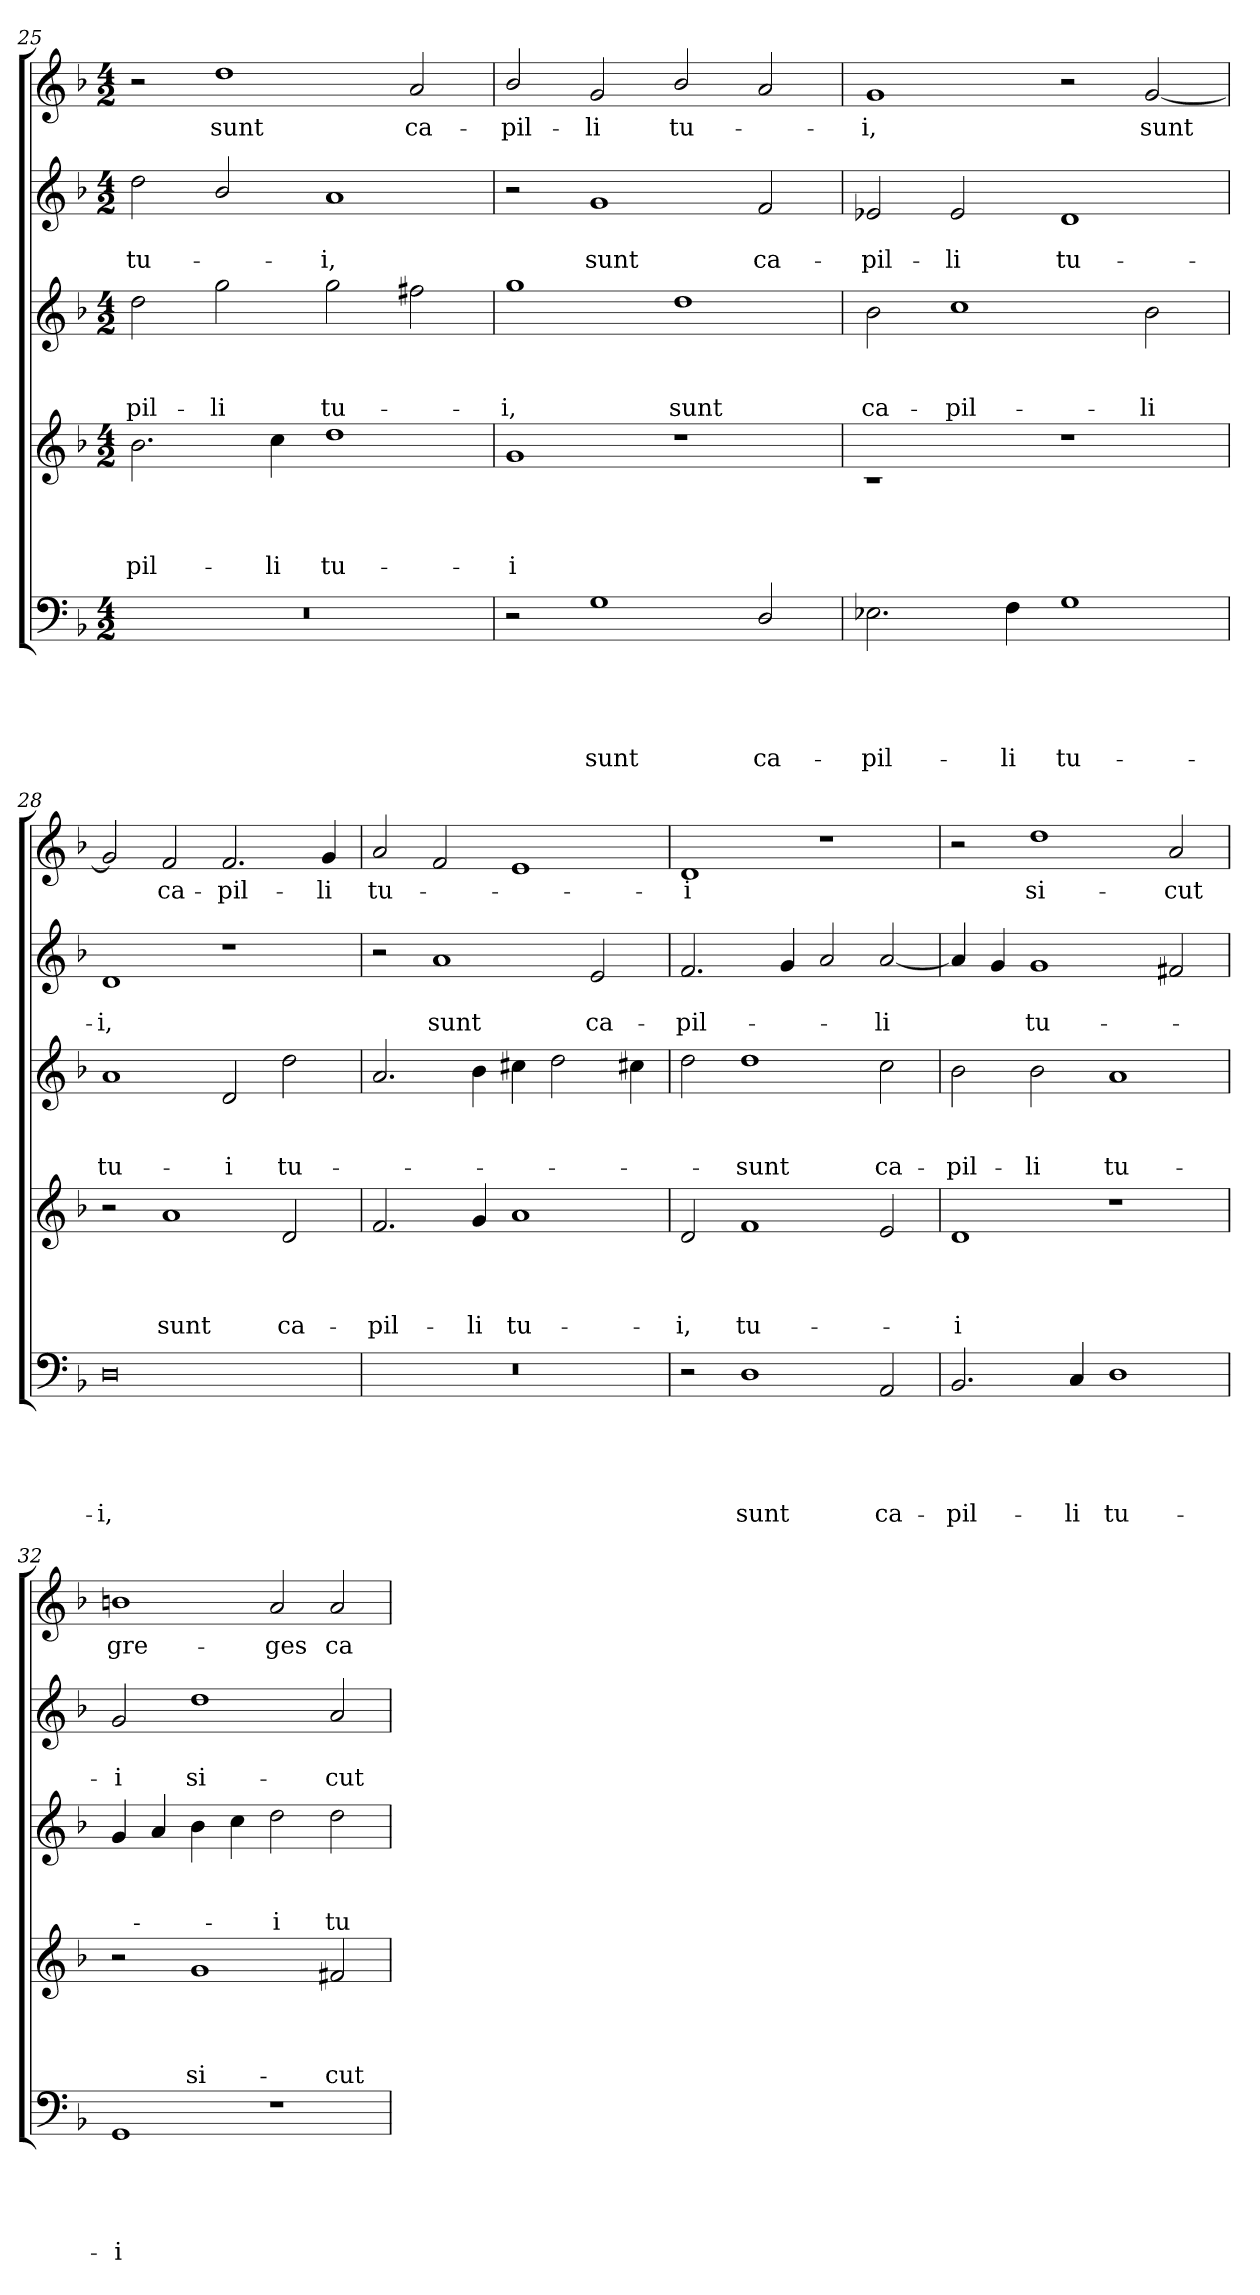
**kern	**text	**text	**text	**text	**text	**kern	**text	**text	**text	**text	**kern	**text	**text	**text	**kern	**text	**text	**kern	**text
*part5	*part5	*part5	*part5	*part5	*part5	*part4	*part4	*part4	*part4	*part4	*part3	*part3	*part3	*part3	*part2	*part2	*part2	*part1	*part1
*staff5	*staff5	*staff5	*staff5	*staff5	*staff5	*staff4	*staff4	*staff4	*staff4	*staff4	*staff3	*staff3	*staff3	*staff3	*staff2	*staff2	*staff2	*staff1	*staff1
*clefF4	*	*	*	*	*	*clefG2	*	*	*	*	*clefG2	*	*	*	*clefG2	*	*	*clefG2	*
*	*	*	*	*	*	*ITrd7c12	*	*	*	*	*ITrd7c12	*	*	*	*	*	*	*	*
*k[b-]	*	*	*	*	*	*k[b-]	*	*	*	*	*k[b-]	*	*	*	*k[b-]	*	*	*k[b-]	*
*F:	*	*	*	*	*	*F:	*	*	*	*	*F:	*	*	*	*F:	*	*	*F:	*
*M4/2	*	*	*	*	*	*M4/2	*	*	*	*	*M4/2	*	*	*	*M4/2	*	*	*M4/2	*
=25	=25	=25	=25	=25	=25	=25	=25	=25	=25	=25	=25	=25	=25	=25	=25	=25	=25	=25	=25
!	!	!	!	!	!	!	!	!	!	!LO:LY:b	!	!	!	!LO:LY:b	!	!	!LO:LY:b	!	!
0r	.	.	.	.	.	2.B-\	.	.	.	-pil-	2d\	.	.	-pil-	2dd\	.	tu-	2r	.
!	!	!	!	!	!	!	!	!	!	!	!	!	!	!LO:LY:b	!	!	!	!	!LO:LY:b
.	.	.	.	.	.	.	.	.	.	.	2g\	.	.	-li	2b-/	.	.	1dd	sunt
!	!	!	!	!	!	!	!	!	!	!LO:LY:b	!	!	!	!	!	!	!	!	!
.	.	.	.	.	.	4c\	.	.	.	-li	.	.	.	.	.	.	.	.	.
!	!	!	!	!	!	!	!	!	!	!LO:LY:b	!	!	!	!LO:LY:b	!	!	!LO:LY:b	!	!
.	.	.	.	.	.	1d	.	.	.	tu-	2g\	.	.	tu-	1a	.	-i,	.	.
!	!	!	!	!	!	!	!	!	!	!	!	!	!	!	!	!	!	!	!LO:LY:b
.	.	.	.	.	.	.	.	.	.	.	2f#X\	.	.	.	.	.	.	2a/	ca-
=26	=26	=26	=26	=26	=26	=26	=26	=26	=26	=26	=26	=26	=26	=26	=26	=26	=26	=26	=26
!	!	!	!	!	!	!	!	!	!	!LO:LY:b	!	!	!	!LO:LY:b	!	!	!	!	!LO:LY:b
2r	.	.	.	.	.	1G	.	.	.	-i	1g	.	.	-i,	2r	.	.	2b-/	-pil-
!	!	!	!	!	!LO:LY:b	!	!	!	!	!	!	!	!	!	!	!	!LO:LY:b	!	!LO:LY:b
1G	.	.	.	.	sunt	.	.	.	.	.	.	.	.	.	1g	.	sunt	2g/	-li
!	!	!	!	!	!	!	!	!	!	!	!	!	!	!LO:LY:b	!	!	!	!	!LO:LY:b
.	.	.	.	.	.	1r	.	.	.	.	1d	.	.	sunt	.	.	.	2b-/	tu-
!	!	!	!	!	!LO:LY:b	!	!	!	!	!	!	!	!	!	!	!	!LO:LY:b	!	!
2D/	.	.	.	.	ca-	.	.	.	.	.	.	.	.	.	2f/	.	ca-	2a/	.
!!LO:PB:g=z
=27	=27	=27	=27	=27	=27	=27	=27	=27	=27	=27	=27	=27	=27	=27	=27	=27	=27	=27	=27
!	!	!	!	!	!LO:LY:b	!	!	!	!	!	!	!	!	!LO:LY:b	!	!	!LO:LY:b	!	!LO:LY:b
2.E-i\	.	.	.	.	-pil-	1rc	.	.	.	.	2B-\	.	.	ca-	2e-i/	.	-pil-	1g	-i,
!	!	!	!	!	!	!	!	!	!	!	!	!	!	!LO:LY:b	!	!	!LO:LY:b	!	!
.	.	.	.	.	.	.	.	.	.	.	1c	.	.	-pil-	2e-/	.	-li	.	.
!	!	!	!	!	!LO:LY:b	!	!	!	!	!	!	!	!	!	!	!	!	!	!
4F\	.	.	.	.	-li	.	.	.	.	.	.	.	.	.	.	.	.	.	.
!	!	!	!	!	!LO:LY:b	!	!	!	!	!	!	!	!	!	!	!	!LO:LY:b	!	!
1G	.	.	.	.	tu-	1r	.	.	.	.	.	.	.	.	1d	.	tu-	2r	.
!	!	!	!	!	!	!	!	!	!	!	!	!	!	!LO:LY:b	!	!	!	!	!LO:LY:b
.	.	.	.	.	.	.	.	.	.	.	2B-\	.	.	-li	.	.	.	[<2g/	sunt
=28	=28	=28	=28	=28	=28	=28	=28	=28	=28	=28	=28	=28	=28	=28	=28	=28	=28	=28	=28
!	!	!	!	!	!LO:LY:b	!	!	!	!	!	!	!	!	!LO:LY:b	!	!	!LO:LY:b	!	!
0D	.	.	.	.	-i,	2r	.	.	.	.	1A	.	.	tu-	1d	.	-i,	2g/]	.
!	!	!	!	!	!	!	!	!	!	!LO:LY:b	!	!	!	!	!	!	!	!	!LO:LY:b
.	.	.	.	.	.	1A	.	.	.	sunt	.	.	.	.	.	.	.	2f/	ca-
!	!	!	!	!	!	!	!	!	!	!	!	!	!	!LO:LY:b	!	!	!	!	!LO:LY:b
.	.	.	.	.	.	.	.	.	.	.	2D/	.	.	-i	1r	.	.	2.f/	-pil-
!	!	!	!	!	!	!	!	!	!	!LO:LY:b	!	!	!	!LO:LY:b	!	!	!	!	!
.	.	.	.	.	.	2D/	.	.	.	ca-	2d\	.	.	tu-	.	.	.	.	.
!	!	!	!	!	!	!	!	!	!	!	!	!	!	!	!	!	!	!	!LO:LY:b
.	.	.	.	.	.	.	.	.	.	.	.	.	.	.	.	.	.	4g/	-li
=29	=29	=29	=29	=29	=29	=29	=29	=29	=29	=29	=29	=29	=29	=29	=29	=29	=29	=29	=29
!LO:N:vis=1	!	!	!	!	!	!	!	!	!	!LO:LY:b	!	!	!	!	!	!	!	!	!LO:LY:b
0r	.	.	.	.	.	2.F/	.	.	.	-pil-	2.A/	.	.	.	2r	.	.	2a/	tu-
!	!	!	!	!	!	!	!	!	!	!	!	!	!	!	!	!	!LO:LY:b	!	!
.	.	.	.	.	.	.	.	.	.	.	.	.	.	.	1a	.	sunt	2f/	.
!	!	!	!	!	!	!	!	!	!	!LO:LY:b	!	!	!	!	!	!	!	!	!
.	.	.	.	.	.	4G/	.	.	.	-li	4B-\	.	.	.	.	.	.	.	.
!	!	!	!	!	!	!	!	!	!	!LO:LY:b	!	!	!	!	!	!	!	!	!
.	.	.	.	.	.	1A	.	.	.	tu-	4c#X\	.	.	.	.	.	.	1e	.
.	.	.	.	.	.	.	.	.	.	.	2d\	.	.	.	.	.	.	.	.
!	!	!	!	!	!	!	!	!	!	!	!	!	!	!	!	!	!LO:LY:b	!	!
.	.	.	.	.	.	.	.	.	.	.	.	.	.	.	2e/	.	ca-	.	.
.	.	.	.	.	.	.	.	.	.	.	4c#X\	.	.	.	.	.	.	.	.
=30	=30	=30	=30	=30	=30	=30	=30	=30	=30	=30	=30	=30	=30	=30	=30	=30	=30	=30	=30
!	!	!	!	!	!	!	!	!	!	!LO:LY:b	!	!	!	!	!	!	!LO:LY:b	!	!LO:LY:b
2r	.	.	.	.	.	2D/	.	.	.	-i,	2d\	.	.	.	2.f/	.	-pil-	1d	-i
!	!	!	!	!	!LO:LY:b	!	!	!	!	!LO:LY:b	!	!	!	!LO:LY:b	!	!	!	!	!
1D	.	.	.	.	sunt	1F	.	.	.	tu-	1d	.	.	-sunt	.	.	.	.	.
.	.	.	.	.	.	.	.	.	.	.	.	.	.	.	4g/	.	.	.	.
.	.	.	.	.	.	.	.	.	.	.	.	.	.	.	2a/	.	.	1r	.
!	!	!	!	!	!LO:LY:b	!	!	!	!	!	!	!	!	!LO:LY:b	!	!	!LO:LY:b	!	!
2AA/	.	.	.	.	ca-	2E/	.	.	.	.	2c\	.	.	ca-	[<2a/	.	-li	.	.
=31	=31	=31	=31	=31	=31	=31	=31	=31	=31	=31	=31	=31	=31	=31	=31	=31	=31	=31	=31
!	!	!	!	!	!LO:LY:b	!	!	!	!	!LO:LY:b	!	!	!	!LO:LY:b	!	!	!	!	!
2.BB-/	.	.	.	.	-pil-	1D	.	.	.	-i	2B-\	.	.	-pil-	4a/]	.	.	2r	.
.	.	.	.	.	.	.	.	.	.	.	.	.	.	.	4g/	.	.	.	.
!	!	!	!	!	!	!	!	!	!	!	!	!	!	!LO:LY:b	!	!	!LO:LY:b	!	!LO:LY:b
.	.	.	.	.	.	.	.	.	.	.	2B-\	.	.	-li	1g	.	tu-	1dd	si-
!	!	!	!	!	!LO:LY:b	!	!	!	!	!	!	!	!	!	!	!	!	!	!
4C/	.	.	.	.	-li	.	.	.	.	.	.	.	.	.	.	.	.	.	.
!	!	!	!	!	!LO:LY:b	!	!	!	!	!	!	!	!	!LO:LY:b	!	!	!	!	!
1D	.	.	.	.	tu-	1r	.	.	.	.	1A	.	.	tu-	.	.	.	.	.
!	!	!	!	!	!	!	!	!	!	!	!	!	!	!	!	!	!	!	!LO:LY:b
.	.	.	.	.	.	.	.	.	.	.	.	.	.	.	2f#X/	.	.	2a/	-cut
=32	=32	=32	=32	=32	=32	=32	=32	=32	=32	=32	=32	=32	=32	=32	=32	=32	=32	=32	=32
!	!	!	!	!	!LO:LY:b	!	!	!	!	!	!	!	!	!	!	!	!LO:LY:b	!	!LO:LY:b
1GG	.	.	.	.	-i	2r	.	.	.	.	4G/	.	.	.	2g/	.	-i	1bn	gre-
.	.	.	.	.	.	.	.	.	.	.	4A/	.	.	.	.	.	.	.	.
!	!	!	!	!	!	!	!	!	!	!LO:LY:b	!	!	!	!	!	!	!LO:LY:b	!	!
.	.	.	.	.	.	1G	.	.	.	si-	4B-\	.	.	.	1dd	.	si-	.	.
.	.	.	.	.	.	.	.	.	.	.	4c\	.	.	.	.	.	.	.	.
!	!	!	!	!	!	!	!	!	!	!	!	!	!	!LO:LY:b	!	!	!	!	!LO:LY:b
1rF	.	.	.	.	.	.	.	.	.	.	2d\	.	.	-i	.	.	.	2a/	-ges
!	!	!	!	!	!	!	!	!	!	!LO:LY:b	!	!	!	!LO:LY:b	!	!	!LO:LY:b	!	!LO:LY:b
.	.	.	.	.	.	2F#X/	.	.	.	-cut	2d\	.	.	tu-	2a/	.	-cut	2a/	ca-
=	=	=	=	=	=	=	=	=	=	=	=	=	=	=	=	=	=	=	=
*-	*-	*-	*-	*-	*-	*-	*-	*-	*-	*-	*-	*-	*-	*-	*-	*-	*-	*-	*-
